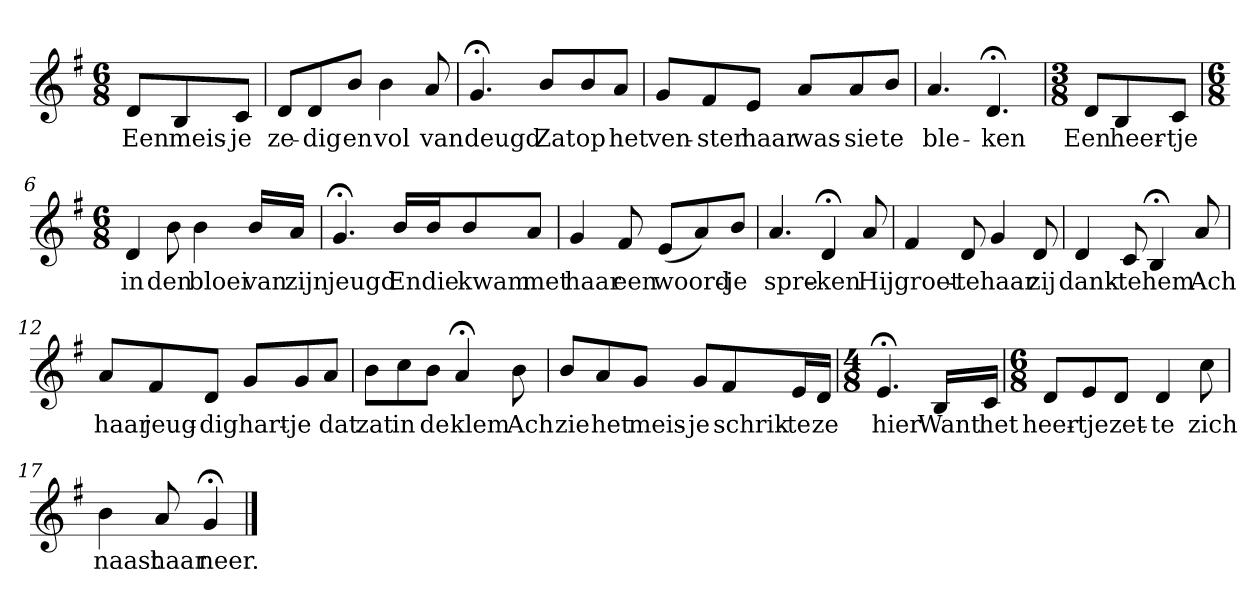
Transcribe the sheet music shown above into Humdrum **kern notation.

**kern	**text
*part1	*part1
*staff1	*staff1
*k[f#]	*
*G:	*
*M6/8	*
*MM120	*
=	=
8dL	Een
8B	meis-
8cJ	-je
=1	=1
8dL	ze-
8d	-dig
8bJ	en
4b	vol
8a	van
=2	=2
4.g;<	deugd
8bL	Zat
8b	op
8aJ	het
=3	=3
8gL	ven-
8f#	-ster
8eJ	haar
8aL	was-
8a	-sie
8bJ	te
=4	=4
4.a	ble-
4.d;<	-ken
=5	=5
*M3/8	*
8dL	Een
8B	heer-
8cJ	-tje
=6	=6
*M6/8	*
4d	in
8b	den
4b	bloei
16bLL	van
16aJJ	zijn
=7	=7
4.g;<	jeugd
16bLL	En
16bJ	die
8b	kwam
8aJ	met
=8	=8
4g	haar
8f#	een
(8eL	woord-
8a)	.
8bJ	-je
=9	=9
4.a	spre-
4d;<	-ken
8a	Hij
=10	=10
4f#	groet-
8d	-te
4g	haar
8d	zij
=11	=11
4d	dank-
8c	-te
4B;<	hem
8a	Ach
=12	=12
8aL	haar
8f#	jeug-
8dJ	-dig
8gL	hart-
8g	-je
8aJ	dat
=13	=13
8bL	zat
8cc	in
8bJ	de
4a;<	klem
8b	Ach
=14	=14
8bL	zie
8a	het
8gJ	meis-
8gL	-je
8f#	schrik-
16eL	-te
16dJJ	ze
=15	=15
*M4/8	*
4.e;<	hier
16BLL	Want
16cJJ	het
=16	=16
*M6/8	*
8dL	heer-
8e	-tje
8dJ	zet-
4d	-te
8cc	zich
=17	=17
4b	naast
8a	haar
4g;<	neer.
==	==
*-	*-
